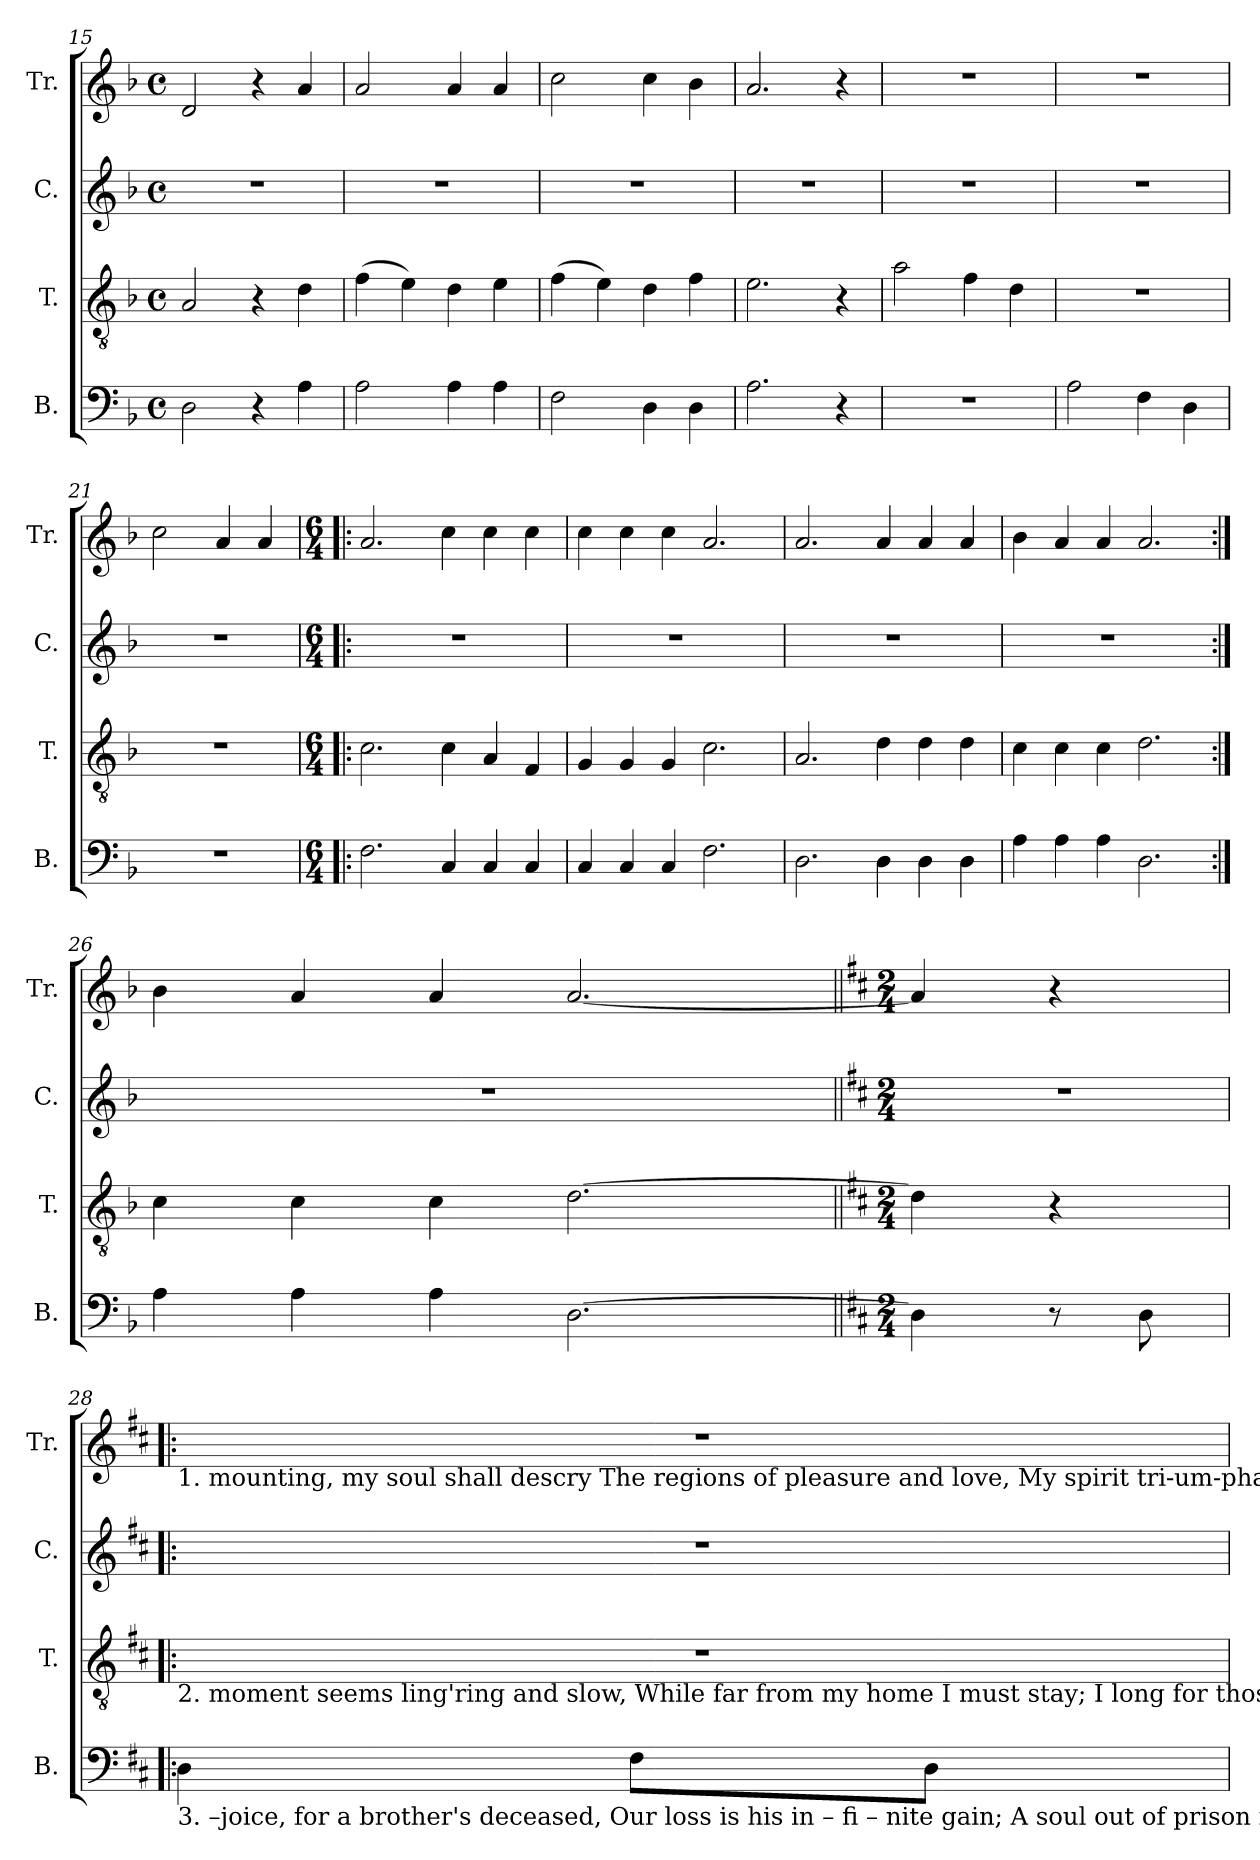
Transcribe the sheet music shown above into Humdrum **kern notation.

**kern	**kern	**kern	**kern
*part4	*part3	*part2	*part1
*staff4	*staff3	*staff2	*staff1
*I"B.	*I"T.	*I"C.	*I"Tr.
*I'B.	*I'T.	*I'C.	*I'Tr.
*clefF4	*clefGv2	*clefG2	*clefG2
*k[b-]	*k[b-]	*k[b-]	*k[b-]
*M4/4	*M4/4	*M4/4	*M4/4
*met(c)	*met(c)	*met(c)	*met(c)
=15	=15	=15	=15
2D!\	2A!/	1r	2d!/
4r	4r	.	4r
4A!\	4d!\	.	4a!/
=16	=16	=16	=16
2A!\	(4f!\	1r	2a!/
.	4e!\)	.	.
4A!\	4d!\	.	4a!/
4A!\	4e!\	.	4a!/
=17	=17	=17	=17
2F!\	(4f!\	1r	2cc!\
.	4e!\)	.	.
4D!\	4d!\	.	4cc!\
4D!\	4f!\	.	4b-!\
=18	=18	=18	=18
2.A!\	2.e!\	1r	2.a!/
4r	4r	.	4r
=19	=19	=19	=19
1r	2a!\	1r	1r
.	4f!\	.	.
.	4d!\	.	.
=20	=20	=20	=20
2A!\	1r	1r	1r
4F!\	.	.	.
4D!\	.	.	.
=21	=21	=21	=21
1r	1r	1r	2cc!\
.	.	.	4a!/
.	.	.	4a!/
=22!|:	=22!|:	=22!|:	=22!|:
*M6/4	*M6/4	*M6/4	*M6/4
2.F!\	2.c!\	1.r	2.a!/
4C!/	4c!\	.	4cc!\
4C!/	4A!/	.	4cc!\
4C!/	4F!/	.	4cc!\
=23	=23	=23	=23
4C!/	4G!/	1.r	4cc!\
4C!/	4G!/	.	4cc!\
4C!/	4G!/	.	4cc!\
2.F!\	2.c!\	.	2.a!/
=24	=24	=24	=24
2.D!\	2.A!/	1.r	2.a!/
4D!\	4d!\	.	4a!/
4D!\	4d!\	.	4a!/
4D!\	4d!\	.	4a!/
=25	=25	=25	=25
4A!\	4c!\	1.r	4b-!\
4A!\	4c!\	.	4a!/
4A!\	4c!\	.	4a!/
2.D!\	2.d!\	.	2.a!/
=26:|!	=26:|!	=26:|!	=26:|!
4A!\	4c!\	1.r	4b-!\
4A!\	4c!\	.	4a!/
4A!\	4c!\	.	4a!/
[2.D!\	[2.d!\	.	[2.a!/
=27||	=27||	=27||	=27||
*k[f#c#]	*k[f#c#]	*k[f#c#]	*k[f#c#]
*M2/4	*M2/4	*M2/4	*M2/4
*	*	*	*MM100
4D!\]	4d!\]	2r	4a!/]
8r	4r	.	4r
8D!\	.	.	.
!!LO:LB:g=z
=28!|:	=28!|:	=28!|:	=28!|:
!	!	!	!LO:TX:b:t=1. mounting, my soul shall descry   The   regions  of  pleasure  and  love,  My spirit tri-um-phant shall  fly ________________ And dwell with my Savior above.
!	!LO:TX:b:t=2. moment seems ling'ring and slow,  While far from my home I must stay;  I long for those pleasures that flow _____________ Un–cea–srng  in  regions of  day.	!	!
!LO:TX:b:t=3.  –joice, for a brother's deceased,   Our   loss  is   his   in – fi – nite  gain;  A     soul  out of  prison  re – leased, _____________  And  freed  from  its  bodily  pain.  Re–	!	!	!
4D!\	2r	2r	2r
8F#!\L	.	.	.
8D!\J	.	.	.
=	=	=	=
*-	*-	*-	*-
